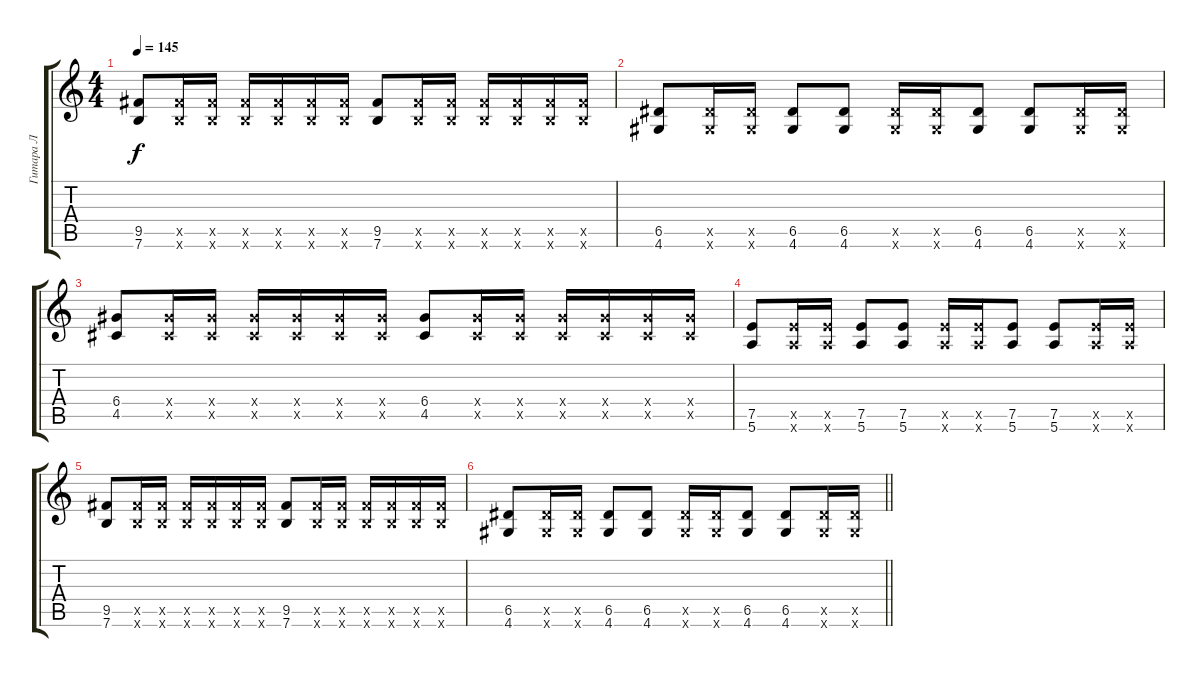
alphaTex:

\track ("Гитара Л" "Гитара Л") {instrument electricguitarclean}
\staff {score tabs}
\tuning (E4 B3 G3 D3 A2 E2) {hide}
\ts (4 4)
\tempo 145
\clef g2
\ks c
(9.5 7.6).8{dy f} (9.5{x} 7.6{x}).16 (9.5{x} 7.6{x}).16 (9.5{x} 7.6{x}).16 (9.5{x} 7.6{x}).16 (9.5{x} 7.6{x}).16 (9.5{x} 7.6{x}).16 (9.5 7.6).8 (9.5{x} 7.6{x}).16 (9.5{x} 7.6{x}).16 (9.5{x} 7.6{x}).16 (9.5{x} 7.6{x}).16 (9.5{x} 7.6{x}).16 (9.5{x} 7.6{x}).16 |
(6.5 4.6).8 (6.5{x} 4.6{x}).16 (6.5{x} 4.6{x}).16 (6.5 4.6).8 (6.5 4.6).8 (6.5{x} 4.6{x}).16 (6.5{x} 4.6{x}).16 (6.5 4.6).8 (6.5 4.6).8 (6.5{x} 4.6{x}).16 (6.5{x} 4.6{x}).16 |
(6.4 4.5).8{volume 0} (6.4{x} 4.5{x}).16 (6.4{x} 4.5{x}).16 (6.4{x} 4.5{x}).16 (6.4{x} 4.5{x}).16 (6.4{x} 4.5{x}).16 (6.4{x} 4.5{x}).16 (6.4 4.5).8 (6.4{x} 4.5{x}).16 (6.4{x} 4.5{x}).16 (6.4{x} 4.5{x}).16 (6.4{x} 4.5{x}).16 (6.4{x} 4.5{x}).16 (6.4{x} 4.5{x}).16 |
(7.5 5.6).8 (7.5{x} 5.6{x}).16 (7.5{x} 5.6{x}).16 (7.5 5.6).8 (7.5 5.6).8 (7.5{x} 5.6{x}).16 (7.5{x} 5.6{x}).16 (7.5 5.6).8 (7.5 5.6).8 (7.5{x} 5.6{x}).16 (7.5{x} 5.6{x}).16 |
(9.5 7.6).8 (9.5{x} 7.6{x}).16 (9.5{x} 7.6{x}).16 (9.5{x} 7.6{x}).16 (9.5{x} 7.6{x}).16 (9.5{x} 7.6{x}).16 (9.5{x} 7.6{x}).16 (9.5 7.6).8 (9.5{x} 7.6{x}).16 (9.5{x} 7.6{x}).16 (9.5{x} 7.6{x}).16 (9.5{x} 7.6{x}).16 (9.5{x} 7.6{x}).16 (9.5{x} 7.6{x}).16 |
\barLineRight lightlight
(6.5 4.6).8 (6.5{x} 4.6{x}).16 (6.5{x} 4.6{x}).16 (6.5 4.6).8 (6.5 4.6).8 (6.5{x} 4.6{x}).16 (6.5{x} 4.6{x}).16 (6.5 4.6).8 (6.5 4.6).8 (6.5{x} 4.6{x}).16 (6.5{x} 4.6{x}).16
